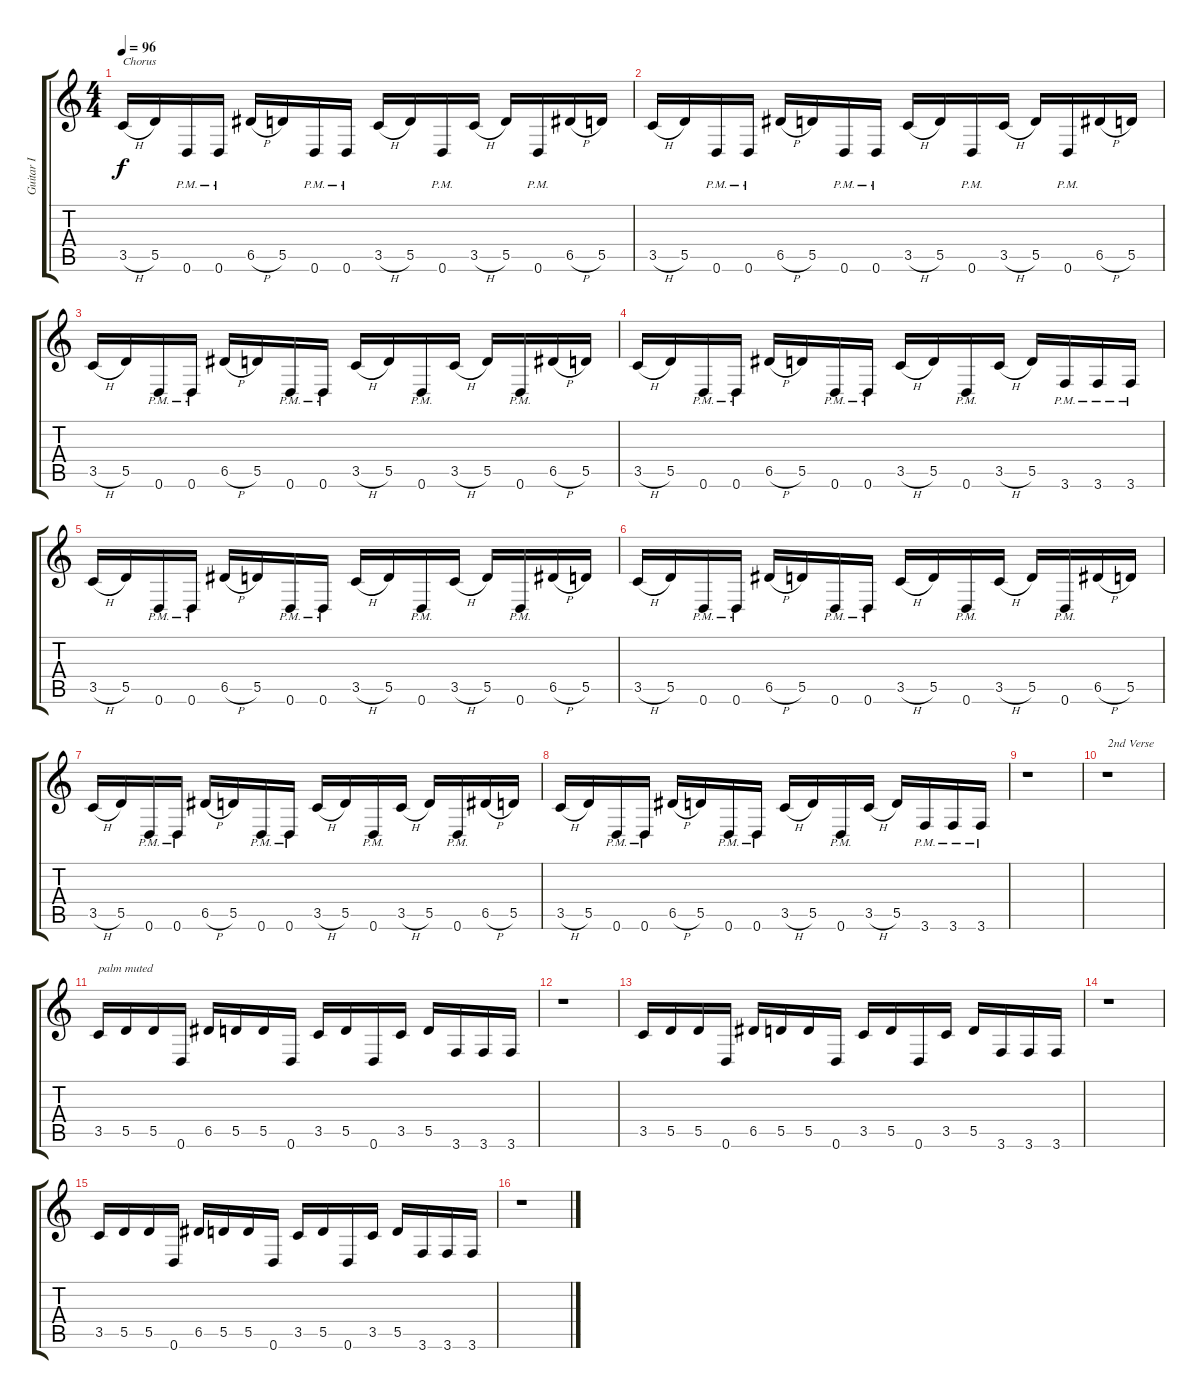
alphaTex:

\track ("Guitar I" "Guitar I") {instrument distortionguitar}
\staff {score tabs}
\tuning (E4 B3 G3 D3 A2 D2) {hide}
\ts (4 4)
\tempo 96
\clef g2
\ks c
3.5{h}.16{txt "Chorus" dy f volume 14} 5.5.16 0.6{pm}.16 0.6{pm}.16 6.5{h}.16 5.5.16 0.6{pm}.16 0.6{pm}.16 3.5{h}.16 5.5.16 0.6{pm}.16 3.5{h}.16 5.5.16 0.6{pm}.16 6.5{h}.16 5.5.16 |
3.5{h}.16 5.5.16 0.6{pm}.16 0.6{pm}.16 6.5{h}.16 5.5.16 0.6{pm}.16 0.6{pm}.16 3.5{h}.16 5.5.16 0.6{pm}.16 3.5{h}.16 5.5.16 0.6{pm}.16 6.5{h}.16 5.5.16 |
3.5{h}.16 5.5.16 0.6{pm}.16 0.6{pm}.16 6.5{h}.16 5.5.16 0.6{pm}.16 0.6{pm}.16 3.5{h}.16 5.5.16 0.6{pm}.16 3.5{h}.16 5.5.16 0.6{pm}.16 6.5{h}.16 5.5.16 |
3.5{h}.16 5.5.16 0.6{pm}.16 0.6{pm}.16 6.5{h}.16 5.5.16 0.6{pm}.16 0.6{pm}.16 3.5{h}.16 5.5.16 0.6{pm}.16 3.5{h}.16 5.5.16 3.6{pm}.16 3.6{pm}.16 3.6{pm}.16 |
3.5{h}.16 5.5.16 0.6{pm}.16 0.6{pm}.16 6.5{h}.16 5.5.16 0.6{pm}.16 0.6{pm}.16 3.5{h}.16 5.5.16 0.6{pm}.16 3.5{h}.16 5.5.16 0.6{pm}.16 6.5{h}.16 5.5.16 |
3.5{h}.16 5.5.16 0.6{pm}.16 0.6{pm}.16 6.5{h}.16 5.5.16 0.6{pm}.16 0.6{pm}.16 3.5{h}.16 5.5.16 0.6{pm}.16 3.5{h}.16 5.5.16 0.6{pm}.16 6.5{h}.16 5.5.16 |
3.5{h}.16 5.5.16 0.6{pm}.16 0.6{pm}.16 6.5{h}.16 5.5.16 0.6{pm}.16 0.6{pm}.16 3.5{h}.16 5.5.16 0.6{pm}.16 3.5{h}.16 5.5.16 0.6{pm}.16 6.5{h}.16 5.5.16 |
3.5{h}.16 5.5.16 0.6{pm}.16 0.6{pm}.16 6.5{h}.16 5.5.16 0.6{pm}.16 0.6{pm}.16 3.5{h}.16 5.5.16 0.6{pm}.16 3.5{h}.16 5.5.16 3.6{pm}.16 3.6{pm}.16 3.6{pm}.16 |
r.1 |
r.1{txt "2nd Verse"} |
3.5.16{txt "palm muted" volume 10 instrument electricguitarmuted} 5.5.16 5.5.16 0.6.16 6.5.16 5.5.16 5.5.16 0.6.16 3.5.16 5.5.16 0.6.16 3.5.16 5.5.16 3.6.16 3.6.16 3.6.16 |
r.1 |
3.5.16 5.5.16 5.5.16 0.6.16 6.5.16 5.5.16 5.5.16 0.6.16 3.5.16 5.5.16 0.6.16 3.5.16 5.5.16 3.6.16 3.6.16 3.6.16 |
r.1 |
3.5.16 5.5.16 5.5.16 0.6.16 6.5.16 5.5.16 5.5.16 0.6.16 3.5.16 5.5.16 0.6.16 3.5.16 5.5.16 3.6.16 3.6.16 3.6.16 |
r.1
